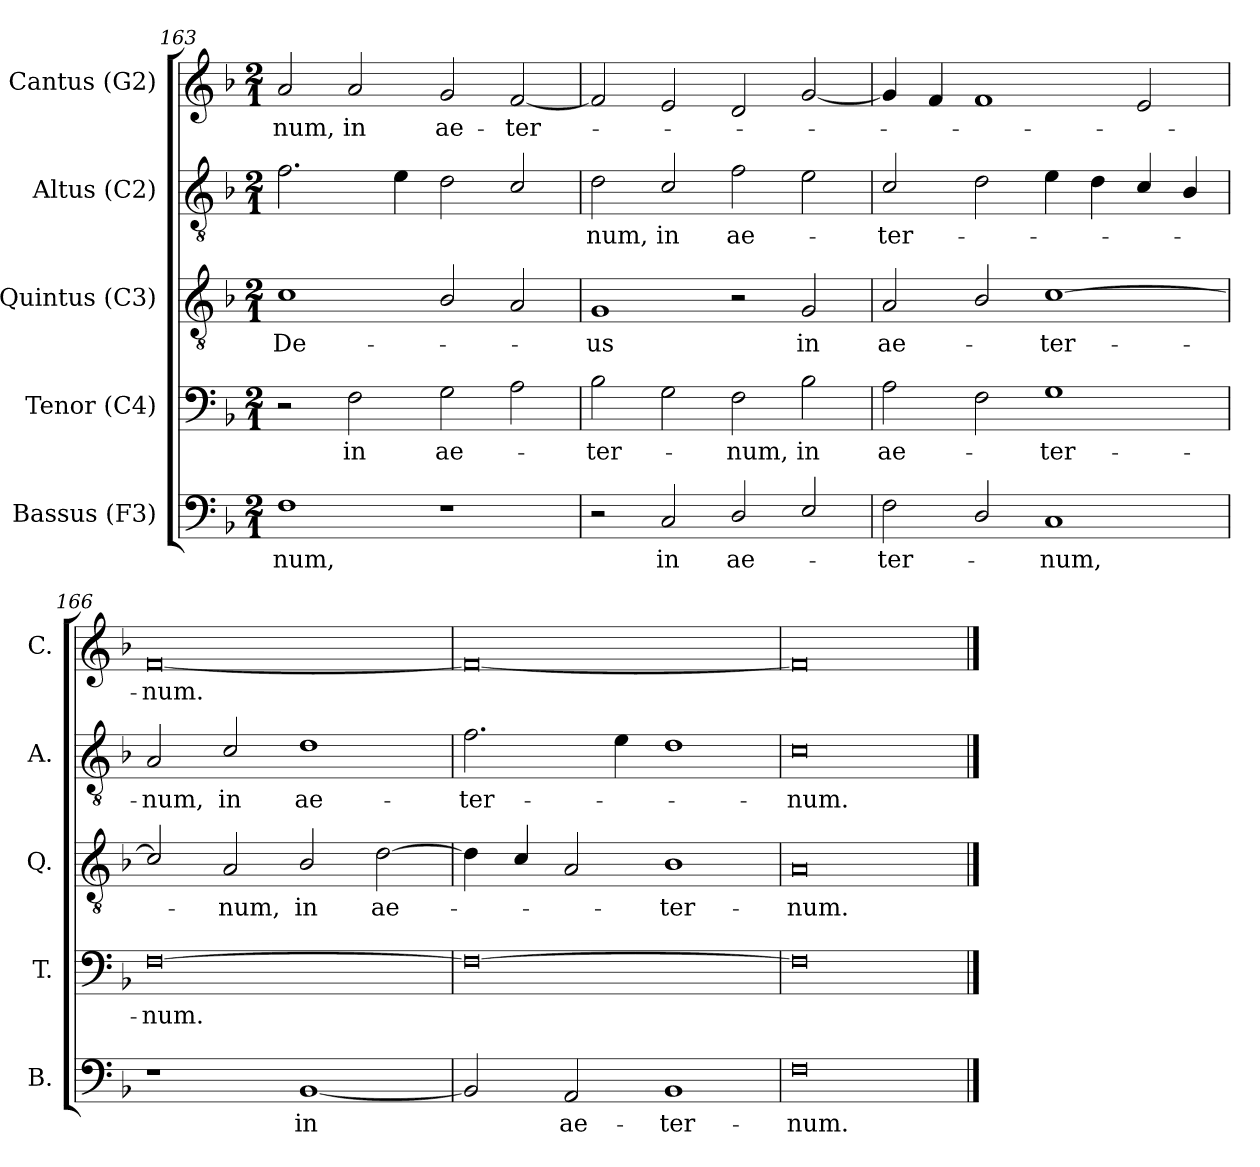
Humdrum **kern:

**kern	**text	**kern	**text	**kern	**text	**kern	**text	**kern	**text
*part5	*part5	*part4	*part4	*part3	*part3	*part2	*part2	*part1	*part1
*staff5	*staff5	*staff4	*staff4	*staff3	*staff3	*staff2	*staff2	*staff1	*staff1
*I"Bassus (F3)	*	*I"Tenor (C4)	*	*I"Quintus (C3)	*	*I"Altus (C2)	*	*I"Cantus (G2)	*
*I'B.	*	*I'T.	*	*I'Q.	*	*I'A.	*	*I'C.	*
*clefF4	*	*clefF4	*	*clefGv2	*	*clefGv2	*	*clefG2	*
*	*	*ITrd7c12	*	*ITrd7c12	*	*ITrd7c12	*	*	*
*k[b-]	*	*k[b-]	*	*k[b-]	*	*k[b-]	*	*k[b-]	*
*F:	*	*F:	*	*F:	*	*F:	*	*F:	*
*M2/1	*	*M2/1	*	*M2/1	*	*M2/1	*	*M2/1	*
=163	=163	=163	=163	=163	=163	=163	=163	=163	=163
1F	-num,	2r	.	1C	De-	2.F\	.	2a/	-num,
.	.	2FF\	in	.	.	.	.	2a/	in
.	.	.	.	.	.	4E\	.	.	.
1r	.	2GG\	ae-	2BB-/	.	2D\	.	2g/	ae-
.	.	2AA\	.	2AA/	.	2C/	.	[2f/	-ter-
=164	=164	=164	=164	=164	=164	=164	=164	=164	=164
2r	.	2BB-\	-ter-	1GG	-us	2D\	-num,	2f/]	.
2C/	in	2GG\	.	.	.	2C/	in	2e/	.
2D/	ae-	2FF\	-num,	2r	.	2F\	ae-	2d/	.
2E/	.	2BB-\	in	2GG/	in	2E\	.	[2g/	.
=165	=165	=165	=165	=165	=165	=165	=165	=165	=165
2F\	-ter-	2AA\	ae-	2AA/	ae-	2C/	-ter-	4g/]	.
.	.	.	.	.	.	.	.	4f/	.
2D/	.	2FF\	.	2BB-/	.	2D\	.	1f	.
1C	-num,	1GG	-ter-	[1C	-ter-	4E\	.	.	.
.	.	.	.	.	.	4D\	.	.	.
.	.	.	.	.	.	4C/	.	2e/	.
.	.	.	.	.	.	4BB-/	.	.	.
=166	=166	=166	=166	=166	=166	=166	=166	=166	=166
1r	.	[0FF	-num.	2C/]	.	2AA/	-num,	[0f	-num.
.	.	.	.	2AA/	-num,	2C/	in	.	.
[1BB-	in	.	.	2BB-/	in	1D	ae-	.	.
.	.	.	.	[2D\	ae-	.	.	.	.
=167	=167	=167	=167	=167	=167	=167	=167	=167	=167
2BB-/]	.	0FF_	.	4D\]	.	2.F\	-ter-	0f_	.
.	.	.	.	4C/	.	.	.	.	.
2AA/	ae-	.	.	2AA/	.	.	.	.	.
.	.	.	.	.	.	4E\	.	.	.
1BB-	-ter-	.	.	1BB-	-ter-	1D	.	.	.
=168	=168	=168	=168	=168	=168	=168	=168	=168	=168
0F	-num.	0FF]	.	0AA	-num.	0C	-num.	0f]	.
==	==	==	==	==	==	==	==	==	==
*-	*-	*-	*-	*-	*-	*-	*-	*-	*-
